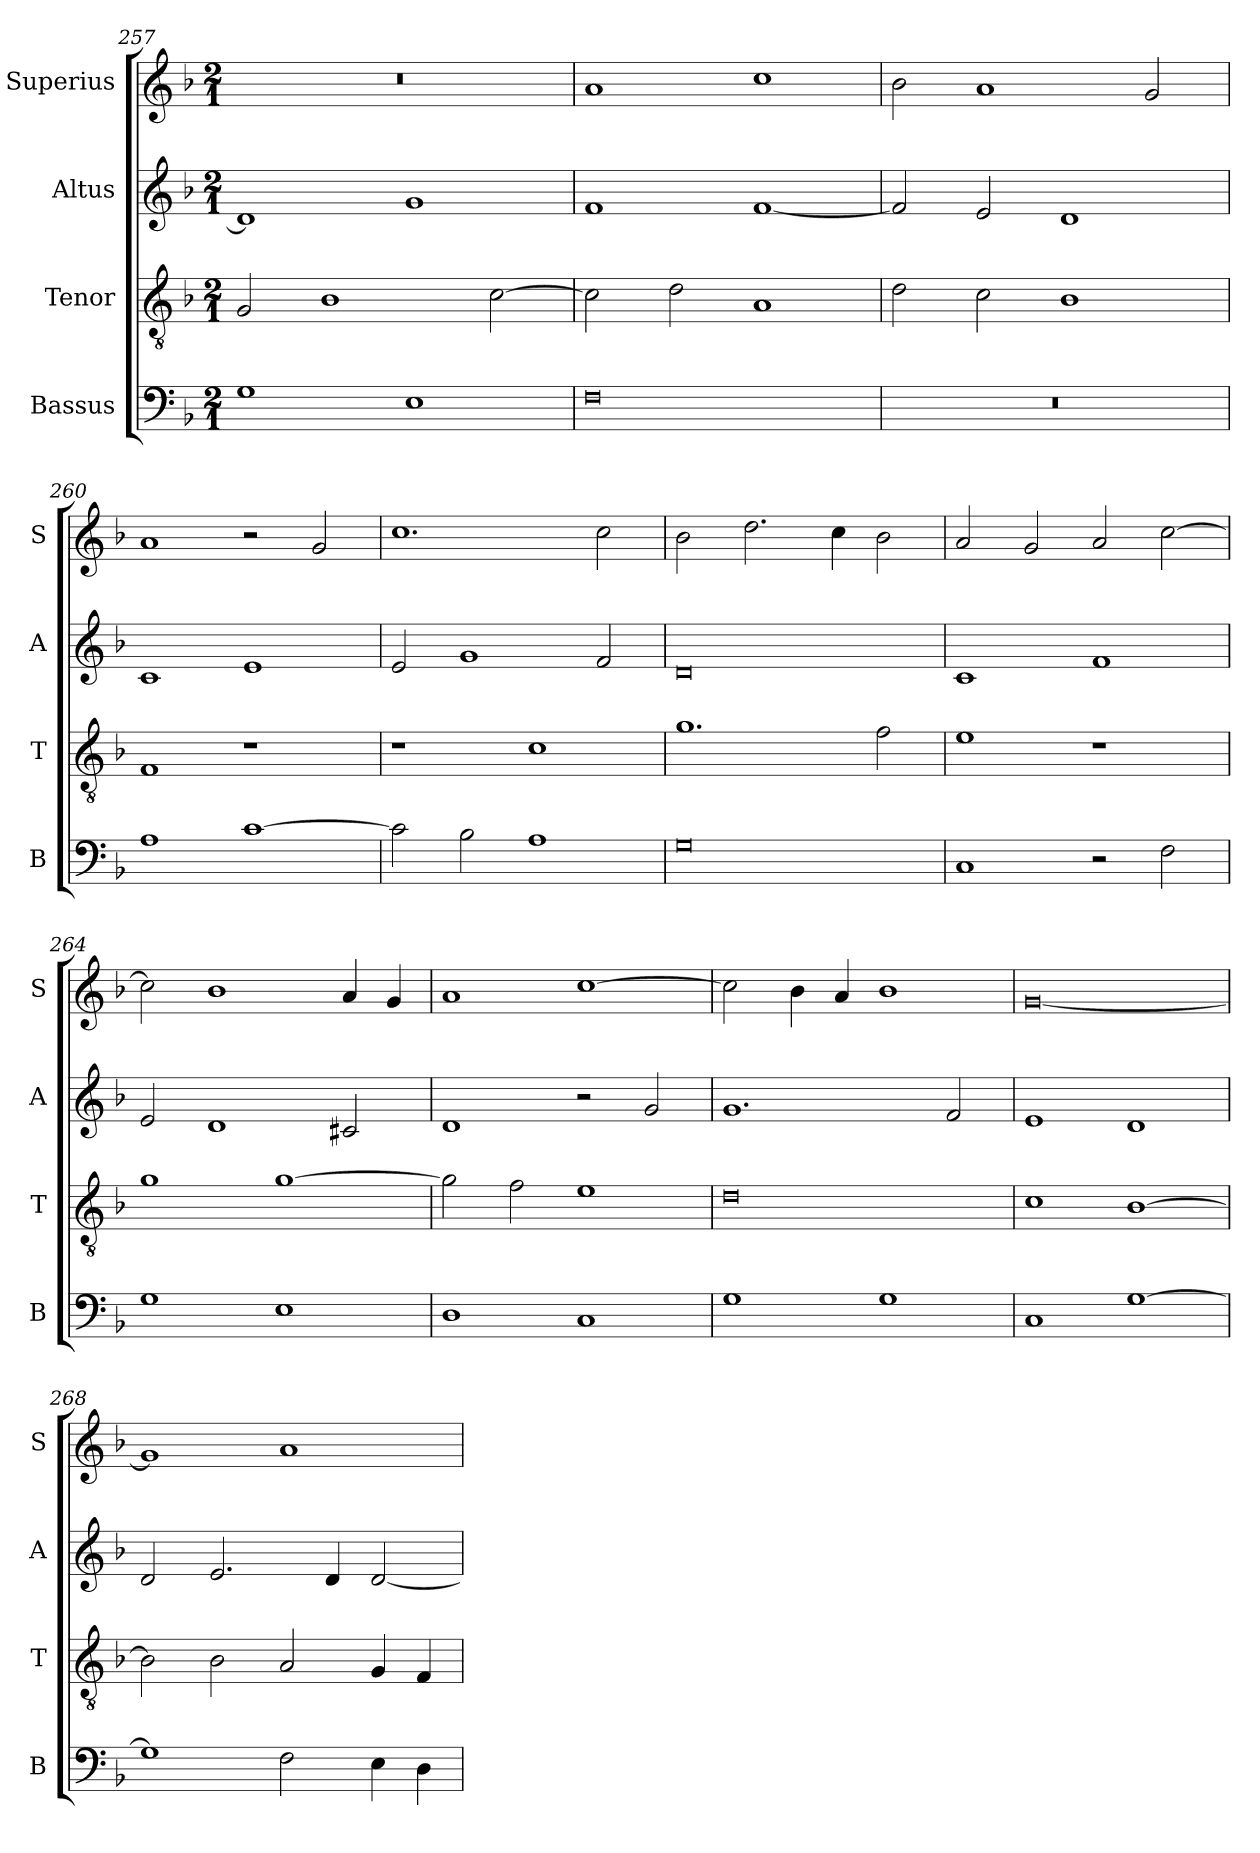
**kern	**kern	**kern	**kern
*part4	*part3	*part2	*part1
*staff4	*staff3	*staff2	*staff1
*I"Bassus	*I"Tenor	*I"Altus	*I"Superius
*I'B	*I'T	*I'A	*I'S
*clefF4	*clefGv2	*clefG2	*clefG2
*k[b-]	*k[b-]	*k[b-]	*k[b-]
*F:	*F:	*F:	*F:
*M2/1	*M2/1	*M2/1	*M2/1
=257	=257	=257	=257
1G	2G	1d]	0r
.	1B-	.	.
1E	.	1g	.
.	[2c	.	.
=258	=258	=258	=258
0F	2c]	1f	1a
.	2d	.	.
.	1A	[1f	1cc
=259	=259	=259	=259
0r	2d	2f]	2b-
.	2c	2e	1a
.	1B-	1d	.
.	.	.	2g
=260	=260	=260	=260
1A	1F	1c	1a
[1c	1r	1e	2r
.	.	.	2g
=261	=261	=261	=261
2c]	1r	2e	1.cc
2B-	.	1g	.
1A	1c	.	.
.	.	2f	2cc
=262	=262	=262	=262
0G	1.g	0d	2b-
.	.	.	2.dd
.	.	.	4cc
.	2f	.	2b-
=263	=263	=263	=263
1C	1e	1c	2a
.	.	.	2g
2r	1r	1f	2a
2F	.	.	[2cc
=264	=264	=264	=264
1G	1g	2e	2cc]
.	.	1d	1b-
1E	[1g	.	.
.	.	2c#X	4a
.	.	.	4g
=265	=265	=265	=265
1D	2g]	1d	1a
.	2f	.	.
1C	1e	2r	[1cc
.	.	2g	.
=266	=266	=266	=266
1G	0d	1.g	2cc]
.	.	.	4b-
.	.	.	4a
1G	.	.	1b-
.	.	2f	.
=267	=267	=267	=267
1C	1c	1e	[0g
[1G	[1B-	1d	.
=268	=268	=268	=268
1G]	2B-]	2d	1g]
.	2B-	2.e	.
2F	2A	.	1a
.	.	4d	.
4E	4G	[2d	.
4D	4F	.	.
=	=	=	=
*-	*-	*-	*-
